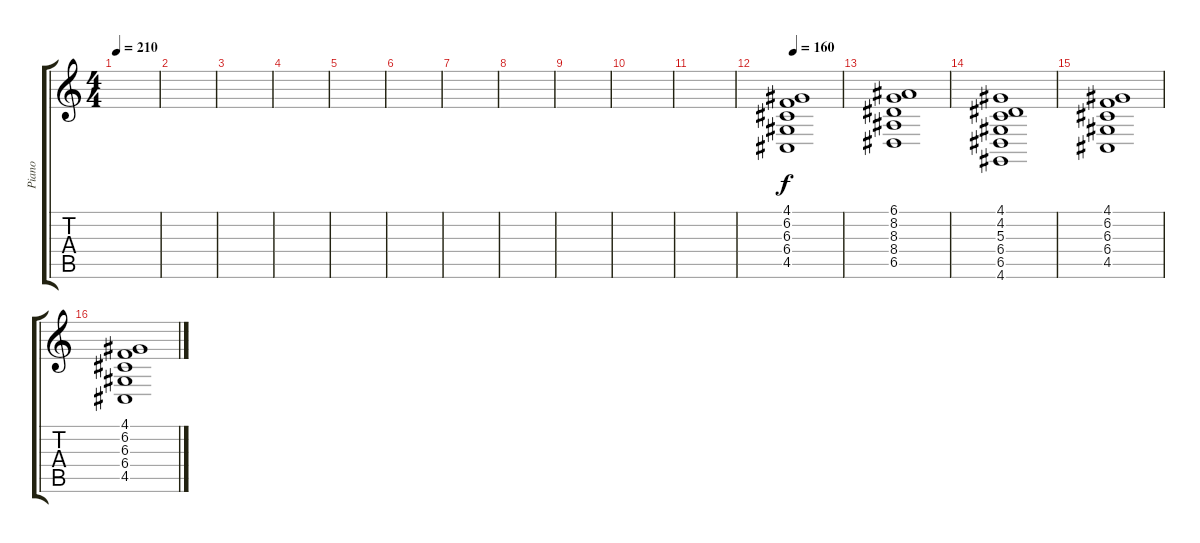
\track ("Piano" "Piano") {instrument acousticgrandpiano}
\staff {score tabs}
\tuning (E4 B3 G3 D3 A2 E2) {hide}
\ts (4 4)
\tempo 210
\clef g2
\ks c
|
|
|
|
|
|
|
|
|
|
|
\tempo 160
(4.1 6.2 6.3 6.4 4.5).1 |
(6.1 8.2 8.3 8.4 6.5).1 |
(4.1 4.2 5.3 6.4 6.5 4.6).1 |
(4.1 6.2 6.3 6.4 4.5).1 |
(4.1 6.2 6.3 6.4 4.5).1
